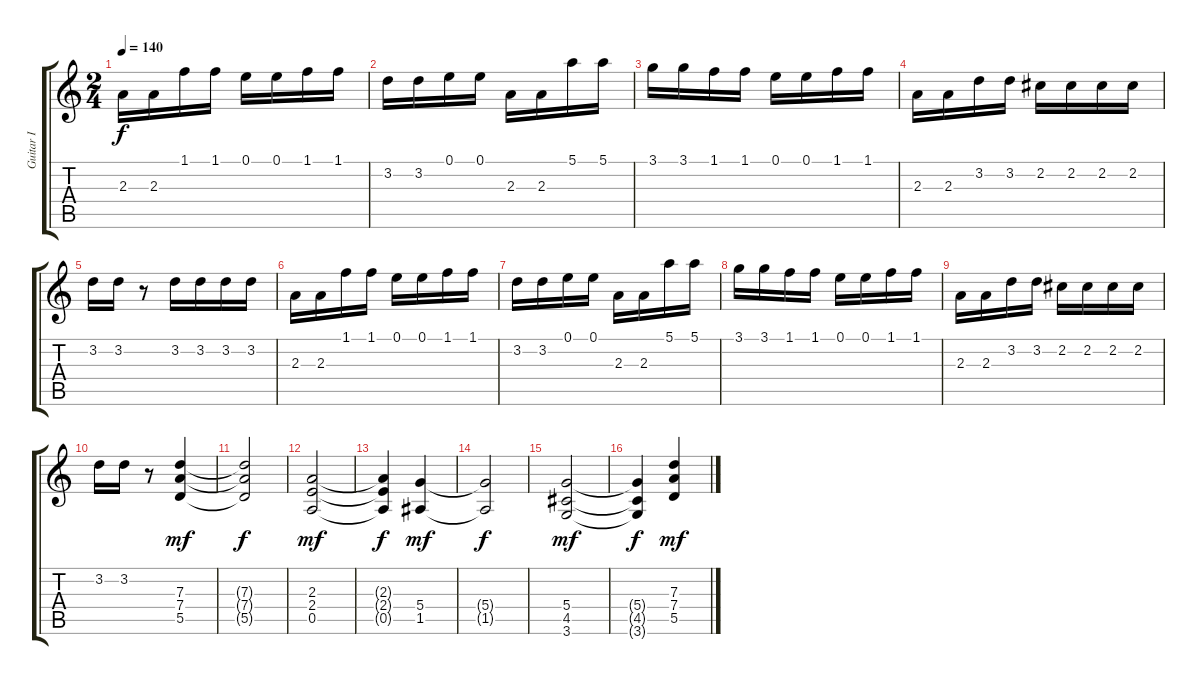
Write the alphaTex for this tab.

\track ("Guitar I" "Guitar I") {instrument distortionguitar}
\staff {score tabs}
\tuning (E4 B3 G3 D3 A2 E2) {hide}
\ts (2 4)
\tempo 140
\clef g2
\ks c
2.3.16{dy f} 2.3.16 1.1.16 1.1.16 0.1.16 0.1.16 1.1.16 1.1.16 |
3.2.16 3.2.16 0.1.16 0.1.16 2.3.16 2.3.16 5.1.16 5.1.16 |
3.1.16 3.1.16 1.1.16 1.1.16 0.1.16 0.1.16 1.1.16 1.1.16 |
2.3.16 2.3.16 3.2.16 3.2.16 2.2.16 2.2.16 2.2.16 2.2.16 |
3.2.16 3.2.16 r.8 3.2.16 3.2.16 3.2.16 3.2.16 |
2.3.16 2.3.16 1.1.16 1.1.16 0.1.16 0.1.16 1.1.16 1.1.16 |
3.2.16 3.2.16 0.1.16 0.1.16 2.3.16 2.3.16 5.1.16 5.1.16 |
3.1.16 3.1.16 1.1.16 1.1.16 0.1.16 0.1.16 1.1.16 1.1.16 |
2.3.16 2.3.16 3.2.16 3.2.16 2.2.16 2.2.16 2.2.16 2.2.16 |
3.2.16 3.2.16 r.8 (7.3 7.4 5.5).4{dy mf} |
(7.3{t} 7.4{t} 5.5{t}).2{dy f} |
(2.3 2.4 0.5).2{dy mf} |
(2.3{t} 2.4{t} 0.5{t}).4{dy f} (5.4 1.5).4{dy mf} |
(5.4{t} 1.5{t}).2{dy f} |
(5.4 4.5 3.6).2{dy mf} |
(5.4{t} 4.5{t} 3.6{t}).4{dy f} (7.3 7.4 5.5).4{dy mf}
